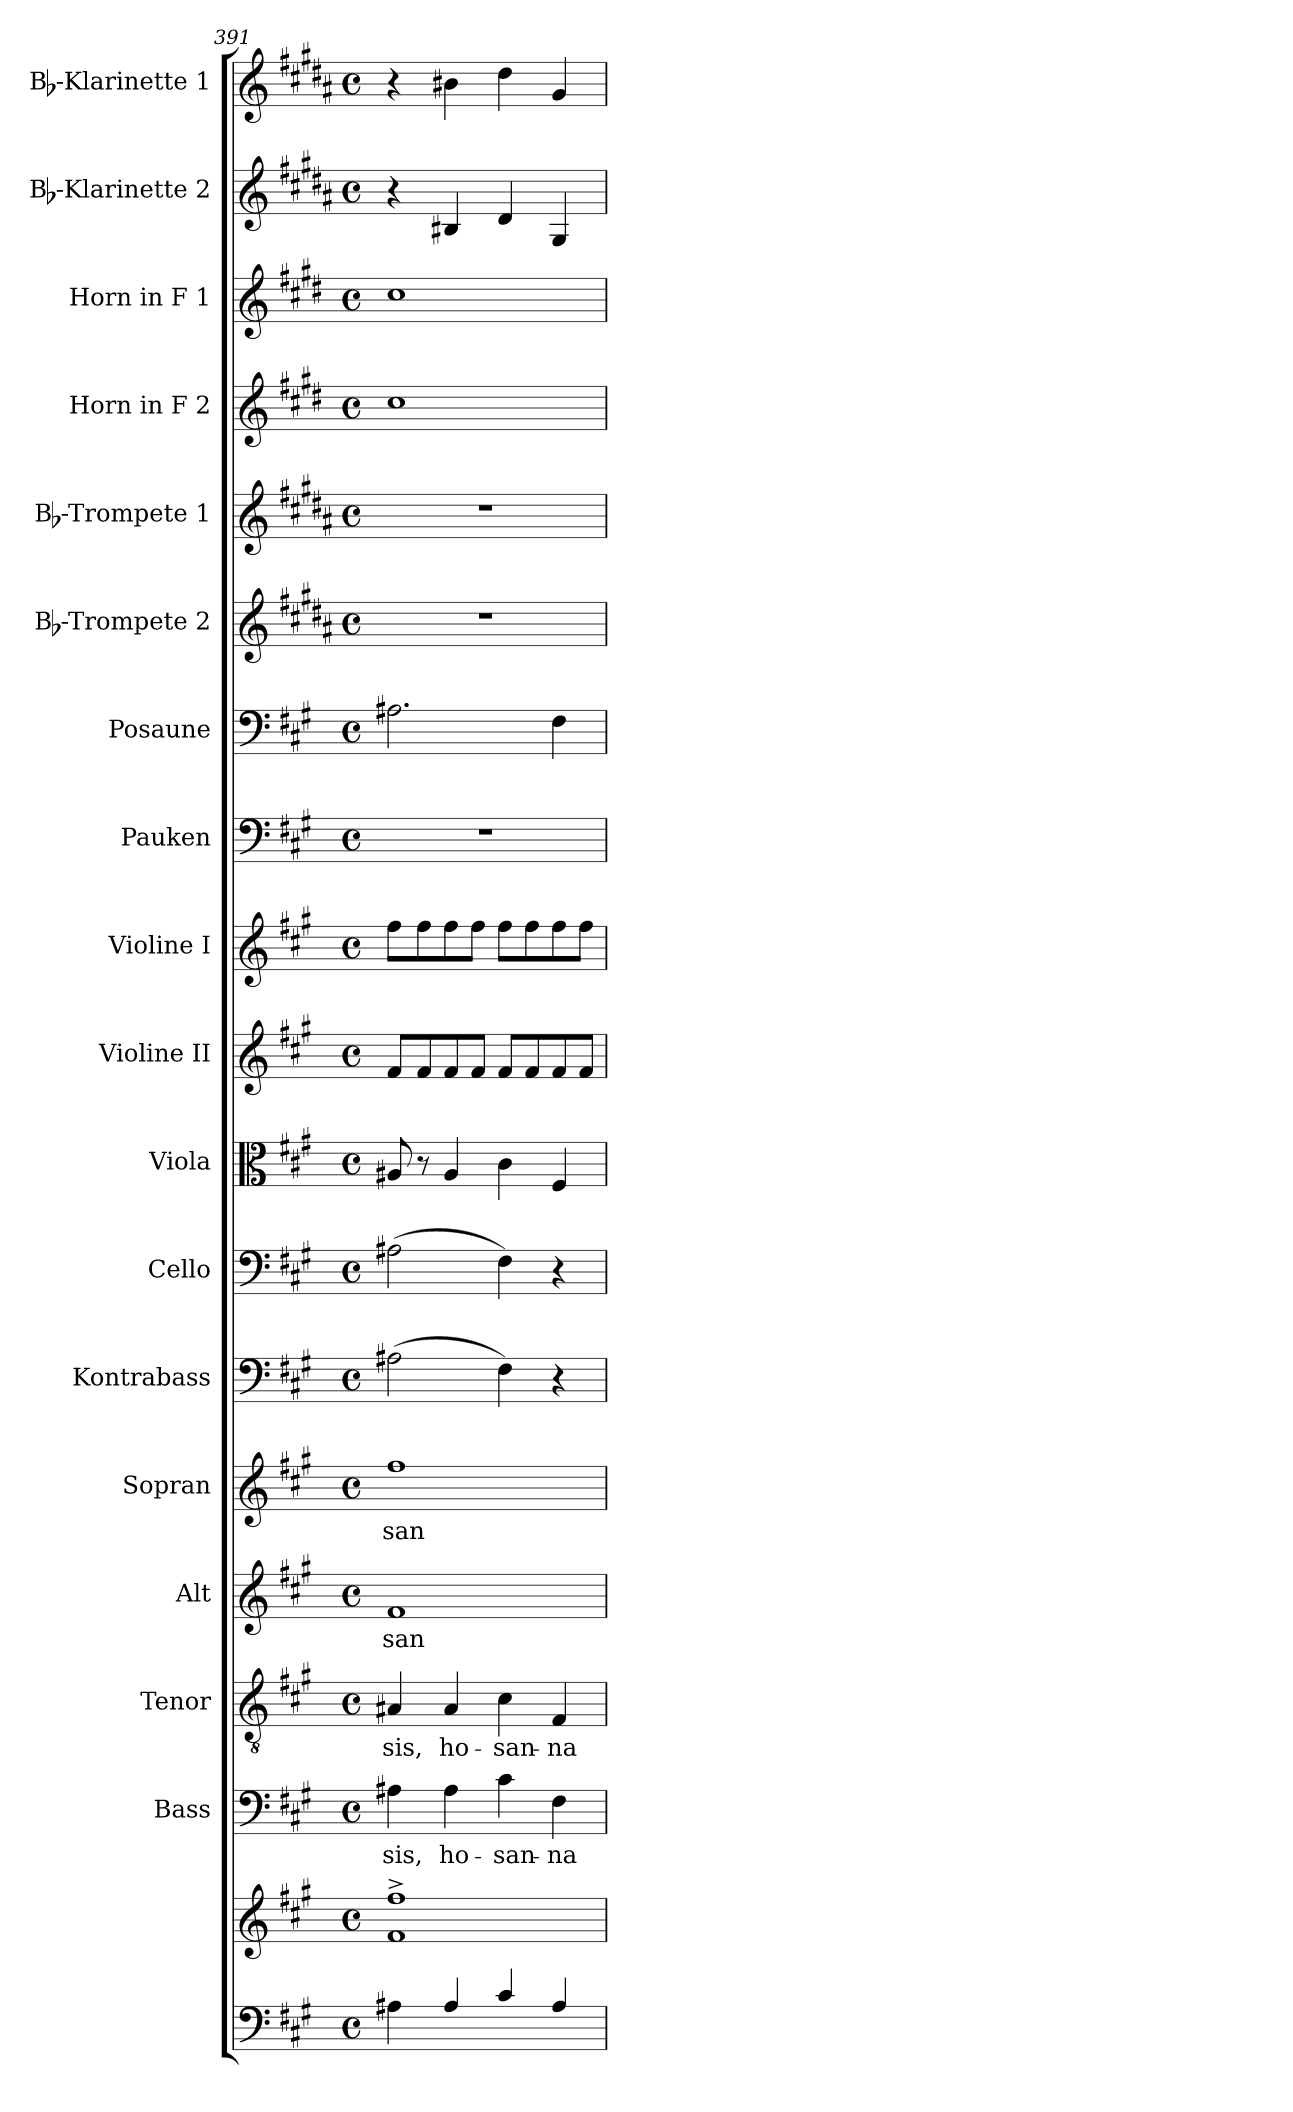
**kern	**kern	**kern	**text	**kern	**text	**kern	**text	**kern	**text	**kern	**kern	**kern	**kern	**kern	**kern	**kern	**kern	**kern	**kern	**kern	**kern	**kern
*part18	*part18	*part17	*part17	*part16	*part16	*part15	*part15	*part14	*part14	*part13	*part12	*part11	*part10	*part9	*part8	*part7	*part6	*part5	*part4	*part3	*part2	*part1
*staff19	*staff18	*staff17	*staff17	*staff16	*staff16	*staff15	*staff15	*staff14	*staff14	*staff13	*staff12	*staff11	*staff10	*staff9	*staff8	*staff7	*staff6	*staff5	*staff4	*staff3	*staff2	*staff1
*	*	*I"Bass	*	*I"Tenor	*	*I"Alt	*	*I"Sopran	*	*I"Kontrabass	*I"Cello	*I"Viola	*I"Violine II	*I"Violine I	*I"Pauken	*I"Posaune	*I"Bb-Trompete 2	*I"Bb-Trompete 1	*I"Horn in F 2	*I"Horn in F 1	*I"Bb-Klarinette 2	*I"Bb-Klarinette 1
*	*	*I'B.	*	*I'T.	*	*I'A.	*	*I'S.	*	*I'Kb.	*	*I'Vla.	*I'Vl. II	*I'Vl. I	*I'Pk.	*I'Pos.	*I'Bb Trp. 2	*I'Bb Trp. 1	*	*	*I'Bb Kl. 2	*I'Bb Kl. 1
*clefF4	*clefG2	*clefF4	*	*clefGv2	*	*clefG2	*	*clefG2	*	*clefF4	*clefF4	*clefC3	*clefG2	*clefG2	*clefF4	*clefF4	*clefG2	*clefG2	*clefG2	*clefG2	*clefG2	*clefG2
*	*	*	*	*	*	*	*	*	*	*ITrd7c12	*	*	*	*	*	*	*ITrd1c2	*ITrd1c2	*ITrd4c7	*ITrd4c7	*ITrd1c2	*ITrd1c2
*k[f#c#g#]	*k[f#c#g#]	*k[f#c#g#]	*	*k[f#c#g#]	*	*k[f#c#g#]	*	*k[f#c#g#]	*	*k[f#c#g#]	*k[f#c#g#]	*k[f#c#g#]	*k[f#c#g#]	*k[f#c#g#]	*k[f#c#g#]	*k[f#c#g#]	*k[f#c#g#]	*k[f#c#g#]	*k[f#c#g#]	*k[f#c#g#]	*k[f#c#g#]	*k[f#c#g#]
*A:	*A:	*A:	*	*A:	*	*A:	*	*A:	*	*A:	*A:	*A:	*A:	*A:	*A:	*A:	*A:	*A:	*A:	*A:	*A:	*A:
*M4/4	*M4/4	*M4/4	*	*M4/4	*	*M4/4	*	*M4/4	*	*M4/4	*M4/4	*M4/4	*M4/4	*M4/4	*M4/4	*M4/4	*M4/4	*M4/4	*M4/4	*M4/4	*M4/4	*M4/4
*met(c)	*met(c)	*met(c)	*	*met(c)	*	*met(c)	*	*met(c)	*	*met(c)	*met(c)	*met(c)	*met(c)	*met(c)	*met(c)	*met(c)	*met(c)	*met(c)	*met(c)	*met(c)	*met(c)	*met(c)
=391	=391	=391	=391	=391	=391	=391	=391	=391	=391	=391	=391	=391	=391	=391	=391	=391	=391	=391	=391	=391	=391	=391
*^	*	*	*	*	*	*	*	*	*	*	*	*	*	*	*	*	*	*	*	*	*	*
!	!	!	!	!LO:LY:b	!	!LO:LY:b	!	!LO:LY:b	!	!LO:LY:b	!	!	!	!	!	!	!	!	!	!	!	!	!
4ryy	4A#X\	1f#^> 1ff#^>	4A#X\	-sis,	4A#X/	-sis,	1f#	-san-	1ff#	-san-	(>2AA#X\	(>2A#X\	8A#X/	8f#/L	8ff#\L	1r	2.A#X\	1r	1r	1f#	1f#	4r	4r
.	.	.	.	.	.	.	.	.	.	.	.	.	8r	8f#/	8ff#\	.	.	.	.	.	.	.	.
!	!	!	!	!LO:LY:b	!	!LO:LY:b	!	!	!	!	!	!	!	!	!	!	!	!	!	!	!	!	!
4A#/	2.ryy	.	4A#\	ho-	4A#/	ho-	.	.	.	.	.	.	4A#/	8f#/	8ff#\	.	.	.	.	.	.	4A#X/	4a#X\
.	.	.	.	.	.	.	.	.	.	.	.	.	.	8f#/J	8ff#\J	.	.	.	.	.	.	.	.
!	!	!	!	!LO:LY:b	!	!LO:LY:b	!	!	!	!	!	!	!	!	!	!	!	!	!	!	!	!	!
4c#/	.	.	4c#\	-san-	4c#\	-san-	.	.	.	.	4FF#\)	4F#\)	4c#\	8f#/L	8ff#\L	.	.	.	.	.	.	4c#/	4cc#\
.	.	.	.	.	.	.	.	.	.	.	.	.	.	8f#/	8ff#\	.	.	.	.	.	.	.	.
!	!	!	!	!LO:LY:b	!	!LO:LY:b	!	!	!	!	!	!	!	!	!	!	!	!	!	!	!	!	!
4A#/	.	.	4F#\	-na	4F#/	-na	.	.	.	.	4r	4r	4F#/	8f#/	8ff#\	.	4F#\	.	.	.	.	4F#/	4f#/
.	.	.	.	.	.	.	.	.	.	.	.	.	.	8f#/J	8ff#\J	.	.	.	.	.	.	.	.
*v	*v	*	*	*	*	*	*	*	*	*	*	*	*	*	*	*	*	*	*	*	*	*	*
=	=	=	=	=	=	=	=	=	=	=	=	=	=	=	=	=	=	=	=	=	=	=
*-	*-	*-	*-	*-	*-	*-	*-	*-	*-	*-	*-	*-	*-	*-	*-	*-	*-	*-	*-	*-	*-	*-
